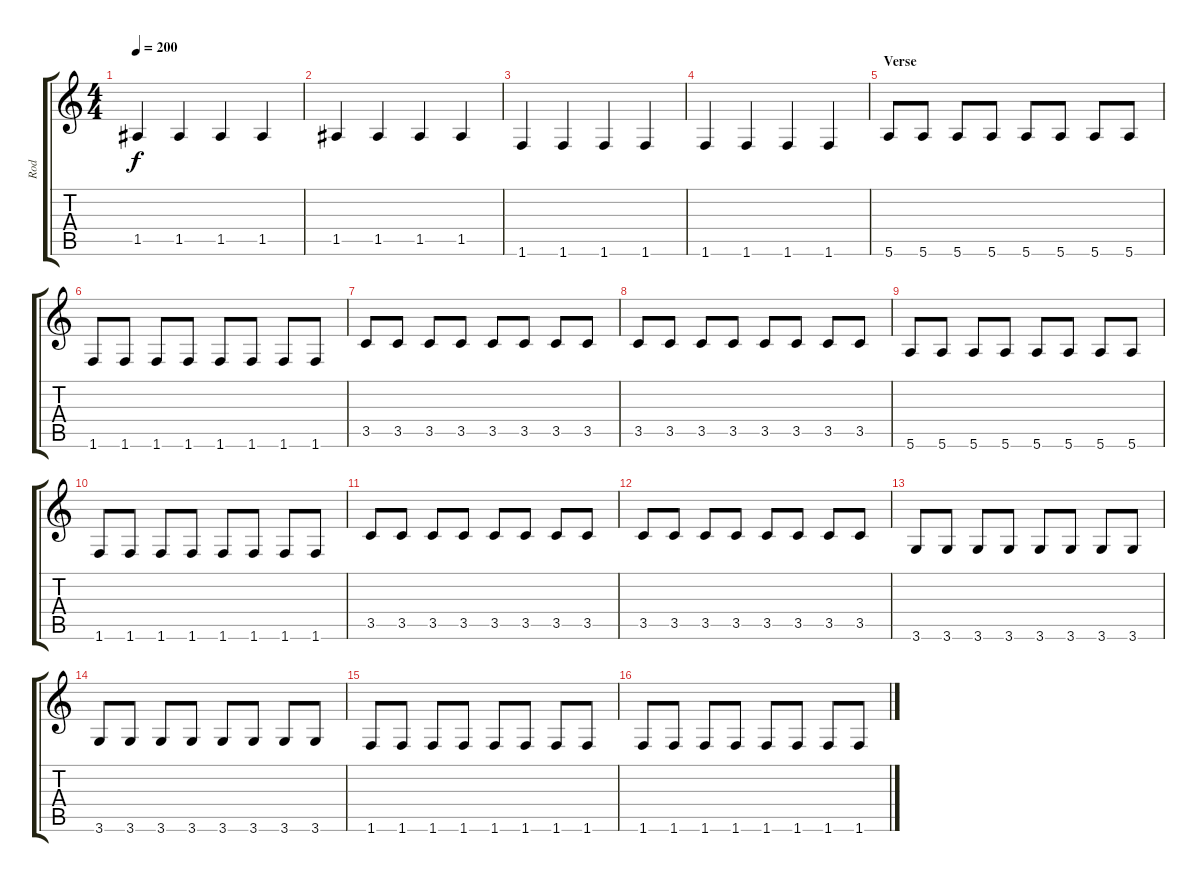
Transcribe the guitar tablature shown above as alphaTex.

\track ("Rod" "Rod") {instrument fretlessbass}
\staff {score tabs}
\tuning (E4 B3 G3 D3 A2 E2) {hide}
\ts (4 4)
\tempo 200
\clef g2
\ks c
1.5.4{dy f} 1.5.4 1.5.4 1.5.4 |
1.5.4 1.5.4 1.5.4 1.5.4 |
1.6.4 1.6.4 1.6.4 1.6.4 |
1.6.4 1.6.4 1.6.4 1.6.4 |
\section ("" "Verse")
5.6.8 5.6.8 5.6.8 5.6.8 5.6.8 5.6.8 5.6.8 5.6.8 |
1.6.8 1.6.8 1.6.8 1.6.8 1.6.8 1.6.8 1.6.8 1.6.8 |
3.5.8 3.5.8 3.5.8 3.5.8 3.5.8 3.5.8 3.5.8 3.5.8 |
3.5.8 3.5.8 3.5.8 3.5.8 3.5.8 3.5.8 3.5.8 3.5.8 |
5.6.8 5.6.8 5.6.8 5.6.8 5.6.8 5.6.8 5.6.8 5.6.8 |
1.6.8 1.6.8 1.6.8 1.6.8 1.6.8 1.6.8 1.6.8 1.6.8 |
3.5.8 3.5.8 3.5.8 3.5.8 3.5.8 3.5.8 3.5.8 3.5.8 |
3.5.8 3.5.8 3.5.8 3.5.8 3.5.8 3.5.8 3.5.8 3.5.8 |
3.6.8 3.6.8 3.6.8 3.6.8 3.6.8 3.6.8 3.6.8 3.6.8 |
3.6.8 3.6.8 3.6.8 3.6.8 3.6.8 3.6.8 3.6.8 3.6.8 |
1.6.8 1.6.8 1.6.8 1.6.8 1.6.8 1.6.8 1.6.8 1.6.8 |
1.6.8 1.6.8 1.6.8 1.6.8 1.6.8 1.6.8 1.6.8 1.6.8
